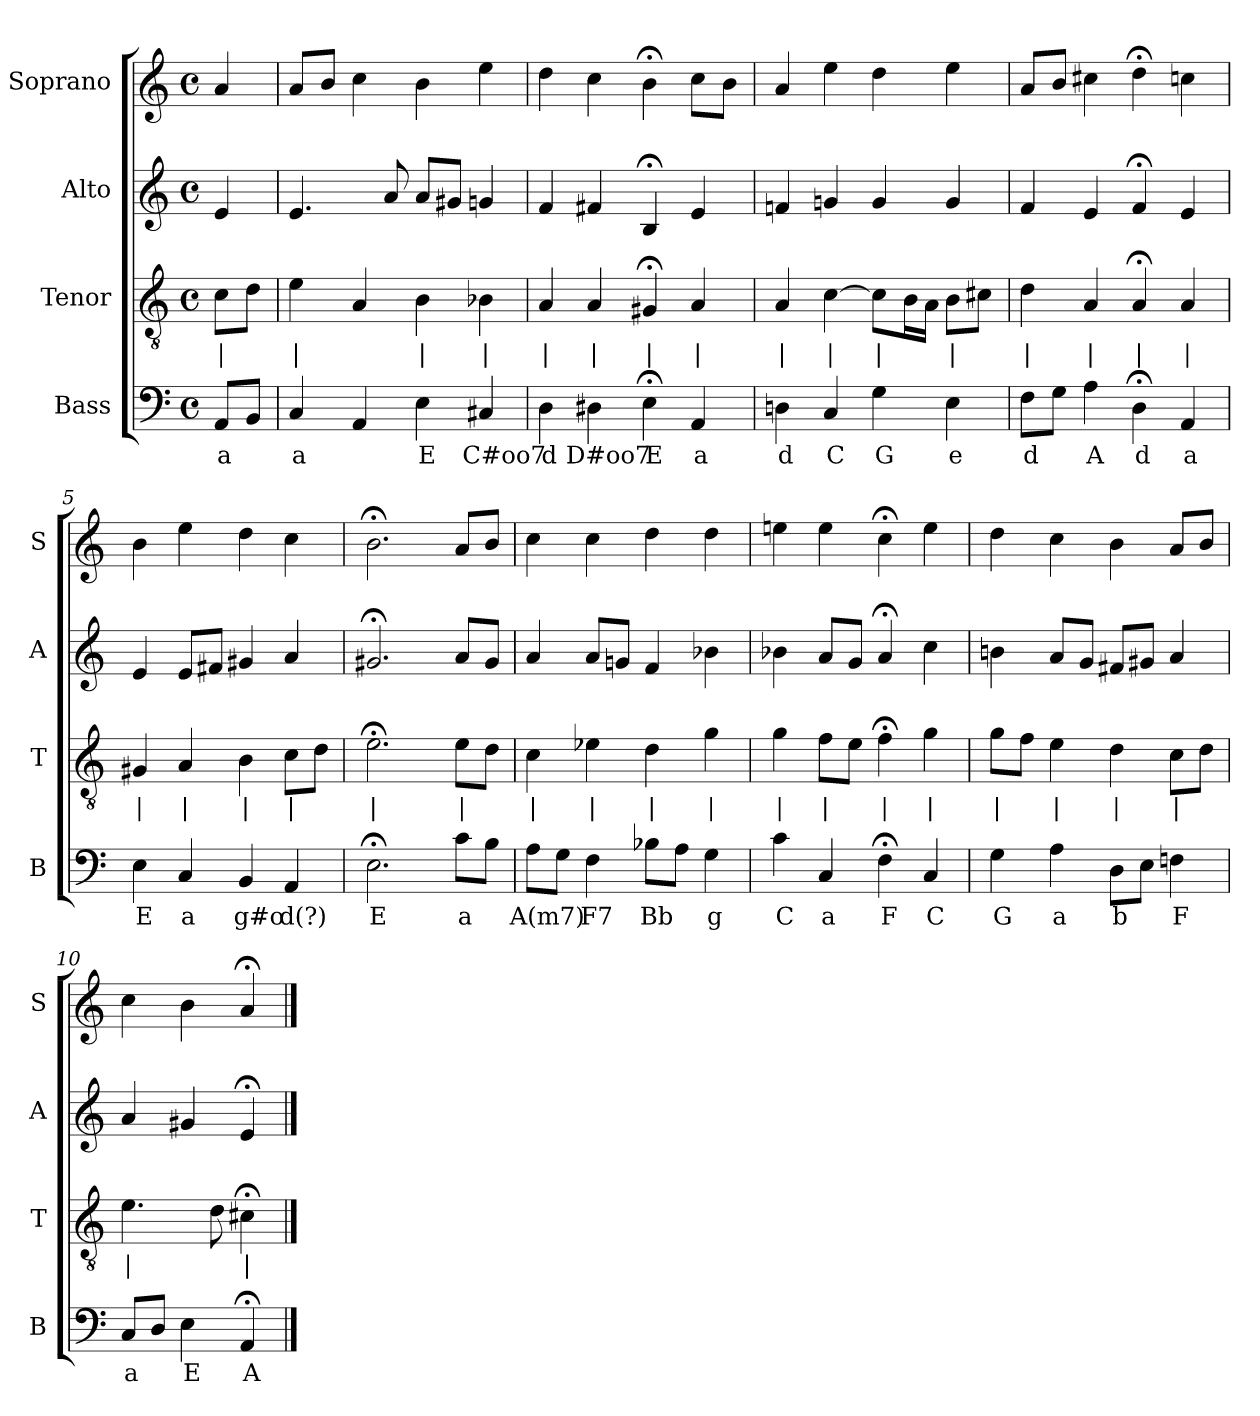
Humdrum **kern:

**kern	**text	**kern	**text	**kern	**kern
*part4	*part4	*part3	*part3	*part2	*part1
*staff4	*staff4	*staff3	*staff3	*staff2	*staff1
*I"Bass	*	*I"Tenor	*	*I"Alto	*I"Soprano
*I'B	*	*I'T	*	*I'A	*I'S
*clefF4	*	*clefGv2	*	*clefG2	*clefG2
*k[]	*	*k[]	*	*k[]	*k[]
*a:	*	*a:	*	*a:	*a:
*M4/4	*	*M4/4	*	*M4/4	*M4/4
*met(c)	*	*met(c)	*	*met(c)	*met(c)
*MM100	*	*MM100	*	*MM100	*MM100
=	=	=	=	=	=
8AAL	a	8cL	|	4e	4a
8BBJ	.	8dJ	.	.	.
=1	=1	=1	=1	=1	=1
4C	a	4e	|	4.e	8aL
.	.	.	.	.	8bJ
4AA	.	4A	.	.	4cc
.	.	.	.	8a	.
4E	E	4B	|	8aL	4b
.	.	.	.	8g#XJ	.
4C#X	C#oo7	4B-X	|	4gn	4ee
=2	=2	=2	=2	=2	=2
4D	d	4A	|	4f	4dd
4D#X	D#oo7	4A	|	4f#X	4cc
4E;<	E	4G#X;<	|	4B;<	4b;<
4AA	a	4A	|	4e	8ccL
.	.	.	.	.	8bJ
=3	=3	=3	=3	=3	=3
4Dn	d	4A	|	4fn	4a
4C	C	[4c	|	4gn	4ee
4G	G	8cL]	|	4g	4dd
.	.	16BL	.	.	.
.	.	16AJJ	.	.	.
4E	e	8BL	|	4g	4ee
.	.	8c#XJ	.	.	.
=4	=4	=4	=4	=4	=4
8FL	d	4d	|	4f	8aL
8GJ	.	.	.	.	8bJ
4A	A	4A	|	4e	4cc#X
4D;<	d	4A;<	|	4f;<	4dd;<
4AA	a	4A	|	4e	4ccn
=5	=5	=5	=5	=5	=5
4E	E	4G#X	|	4e	4b
4C	a	4A	|	8eL	4ee
.	.	.	.	8f#XJ	.
4BB	g#o	4B	|	4g#X	4dd
4AA	d(?)	8cL	|	4a	4cc
.	.	8dJ	.	.	.
=6	=6	=6	=6	=6	=6
2.E;<	E	2.e;<	|	2.g#X;<	2.b;<
8cL	a	8eL	|	8aL	8aL
8BJ	.	8dJ	.	8g#J	8bJ
=7	=7	=7	=7	=7	=7
8AL	A(m7)	4c	|	4a	4cc
8GJ	.	.	.	.	.
4F	F7	4e-X	|	8aL	4cc
.	.	.	.	8gnJ	.
8B-XL	Bb	4d	|	4f	4dd
8AJ	.	.	.	.	.
4G	g	4g	|	4b-X	4dd
=8	=8	=8	=8	=8	=8
4c	C	4g	|	4b-X	4een
4C	a	8fL	|	8aL	4ee
.	.	8eJ	.	8gJ	.
4F;<	F	4f;<	|	4a;<	4cc;<
4C	C	4g	|	4cc	4ee
=9	=9	=9	=9	=9	=9
4G	G	8gL	|	4bn	4dd
.	.	8fJ	.	.	.
4A	a	4e	|	8aL	4cc
.	.	.	.	8gJ	.
8DL	b	4d	|	8f#XL	4b
8EJ	.	.	.	8g#XJ	.
4Fn	F	8cL	|	4a	8aL
.	.	8dJ	.	.	8bJ
=10	=10	=10	=10	=10	=10
8CL	a	4.e	|	4a	4cc
8DJ	.	.	.	.	.
4E	E	.	.	4g#X	4b
.	.	8d	.	.	.
4AA;<	A	4c#X;<	|	4e;<	4a;<
==	==	==	==	==	==
*-	*-	*-	*-	*-	*-
